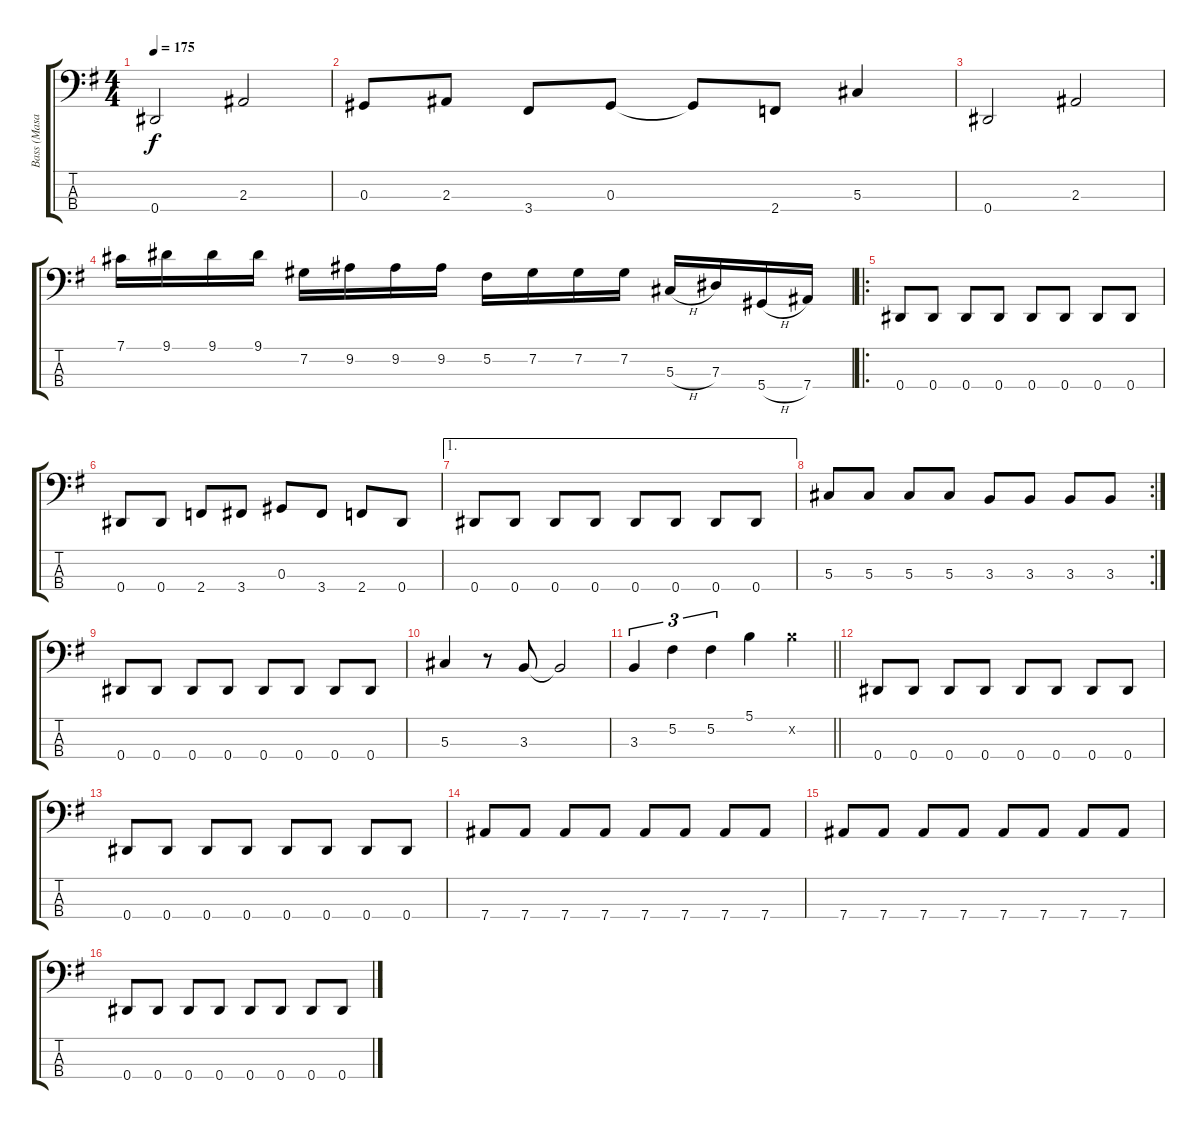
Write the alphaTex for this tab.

\track ("Bass (Masaki)" "Bass (Masa") {instrument electricbassfinger}
\staff {score tabs}
\tuning (Gb2 Db2 Ab1 Eb1) {hide}
\ts (4 4)
\tempo 175
\clef f4
\ks g
0.4.2{dy f instrument electricbassfinger} 2.3.2 |
0.3.8 2.3.8 3.4.8 0.3.8 0.3{t}.8 2.4.8 5.3.4 |
0.4.2 2.3.2 |
7.1.16 9.1.16 9.1.16 9.1.16 7.2.16 9.2.16 9.2.16 9.2.16 5.2.16 7.2.16 7.2.16 7.2.16 5.3{h}.16 7.3.16 5.4{h}.16 7.4.16 |
\ro
0.4.8 0.4.8 0.4.8 0.4.8 0.4.8 0.4.8 0.4.8 0.4.8 |
0.4.8 0.4.8 2.4.8 3.4.8 0.3.8 3.4.8 2.4.8 0.4.8 |
\ae 1
0.4.8 0.4.8 0.4.8 0.4.8 0.4.8 0.4.8 0.4.8 0.4.8 |
\rc 2
5.3.8 5.3.8 5.3.8 5.3.8 3.3.8 3.3.8 3.3.8 3.3.8 |
0.4.8 0.4.8 0.4.8 0.4.8 0.4.8 0.4.8 0.4.8 0.4.8 |
5.3.4 r.8 3.3.8 3.3{t}.2 |
\barLineRight lightlight
3.3.4{tu (3 2)} 5.2.4{tu (3 2)} 5.2.4{tu (3 2)} 5.1.4 10.2{x}.4 |
0.4.8 0.4.8 0.4.8 0.4.8 0.4.8 0.4.8 0.4.8 0.4.8 |
0.4.8 0.4.8 0.4.8 0.4.8 0.4.8 0.4.8 0.4.8 0.4.8 |
7.4.8 7.4.8 7.4.8 7.4.8 7.4.8 7.4.8 7.4.8 7.4.8 |
7.4.8 7.4.8 7.4.8 7.4.8 7.4.8 7.4.8 7.4.8 7.4.8 |
0.4.8 0.4.8 0.4.8 0.4.8 0.4.8 0.4.8 0.4.8 0.4.8
